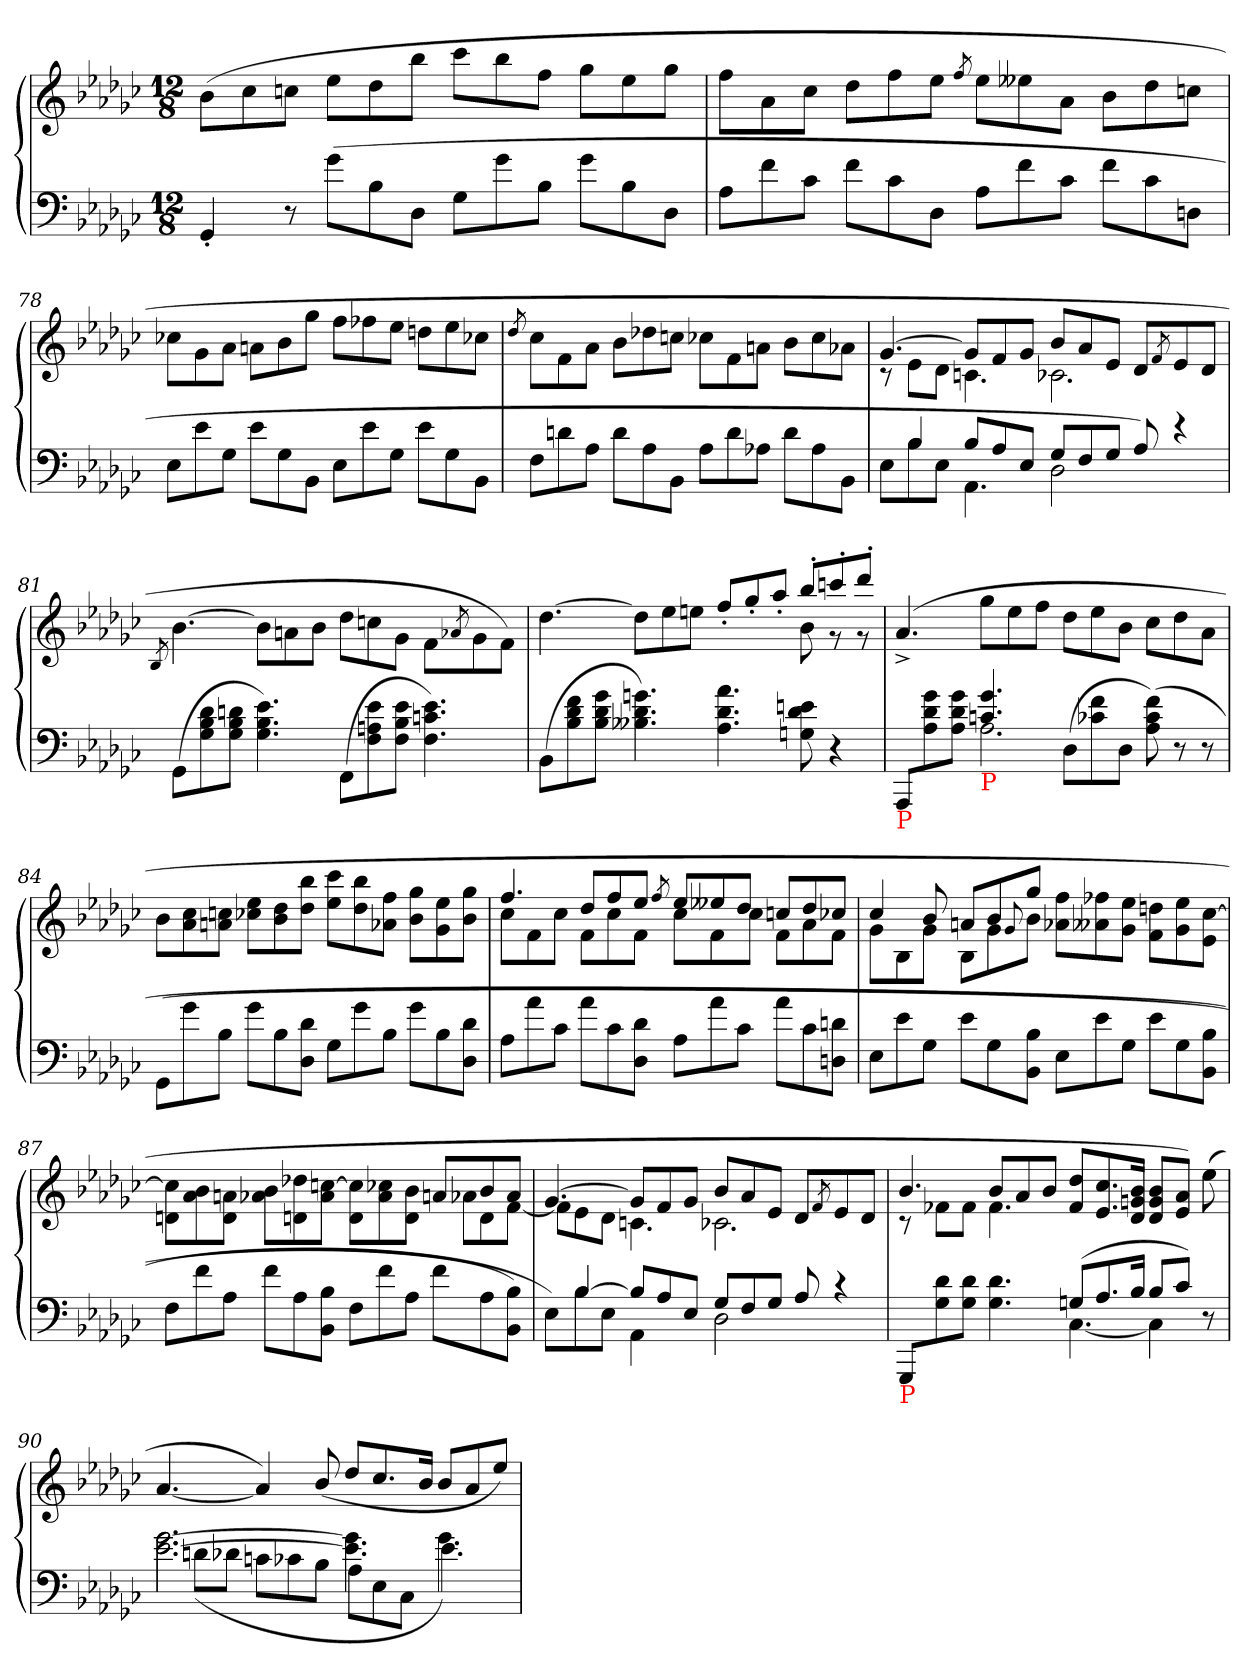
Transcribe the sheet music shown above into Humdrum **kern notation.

**kern	**kern
*part1	*part1
*staff2	*staff1
*clefF4	*clefG2
*k[b-e-a-d-g-c-]	*k[b-e-a-d-g-c-]
*e-:	*e-:
*M12/8	*M12/8
=	=
4GG-'<	(>8b-L
.	8cc-
8r	8ccnJ
(>8g-L	8ee-L
8B-	8dd-
8D-J	8bb-J
8G-L	8ccc-L
8g-	8bb-
8B-J	8ffJ
8g-L	8gg-L
8B-	8ee-
8D-J	8gg-J
=77	=77
8A-L	8ffL
8f	8a-
8c-J	8cc-J
8fL	8dd-L
8c-	8ff
8D-J	8ee-J
.	8qff/
8A-L	8ee-L
8f	8ee--X
8c-J	8a-J
8fL	8b-L
8c-	8dd-
8DnJ	8ccnJ
=78	=78
8E-L	8cc-X\L
8e-	8g-\
8G-J	8a-\J
8e-L	8anL
8G-	8b-
8BB-J	8gg-J
8E-L	8ffL
8e-	8ff-X
8G-J	8ee-J
8e-L	8ddnL
8G-	8ee-
8BB-J	8cc-XJ
=79	=79
.	8qdd-/
8FL	8cc-\L
8dn	8f\
8A-J	8a-\J
8dL	8b-L
8A-	8dd-X
8BB-J	8ccnJ
8A-L	8cc-X\L
8d	8f\
8A-XJ	8an\J
8dL	8b-L
8A-	8cc-
8BB-J	8a-XJ
=80	=80
*^	*^
8ryy	8E-L	[4.g-	8rc
4B-	8B-	.	8e-L
.	8E-J	.	8d-J
8B-L	4.AA-	8g-L]	4.cn
8A-	.	8f	.
8E-J	.	8g-J	.
8G-L	2D-	8b-L	2.c-X
8F	.	8a-	.
8G-J	.	8e-J	.
8A-)	.	8d-L	.
.	.	8qf/	.
4re	4ryy	8e-	.
.	.	8d-J	.
*v	*v	*	*
*	*v	*v
=81	=81
.	8qB-/
(>8GG-L	[4.b-
8d- 8B- 8G-	.
8dn 8B- 8G-J	.
4.e- 4.B- 4.G-)	8b-\L]
.	8an\
.	8b-\J
(>8FFL	8dd-L
8e- 8An 8F	8ccn
8e- 8B- 8FJ	8g-J
4.e- 4.cn 4.F)	8f\L
.	8qa-X/
.	8g-\
.	8f\J)
=82	=82
*	*^
(8BB-L	[4.dd-	4.ryy
8f 8d- 8B-	.	.
8g- 8d- 8B-J	.	.
4.gn 4.d- 4.B--X)	8dd-L]	4.ryy
.	8ee-	.
.	8eenJ	.
4.a-\ 4.d-\ 4.A-\	8ff'>/L	4.ryy
.	8gg-'>/	.
.	8aa-'>/J	.
8en 8d- 8Gn	8bb-'>/L	8b-
4r	8cccn'>/	8r
.	8ddd-'>/J	8r
=83	=83	=83
*^	*	*
!LO:TX:b:color=red:t=P	!	!	!
*	*	*v	*v
8AAA-/L	8ryy	(>4.a-^>
8g-\ 8d-\ 8A-\	8ryy	.
8g-\ 8d-\ 8A-\J	8ryy	.
!LO:TX:b:color=red:t=P	!	!
4.g- 4.cn	2.A-)	8gg-L
.	.	8ee-
.	.	8ffJ
(8D-\L	.	8dd-L
8f\ 8c-X\	.	8ee-
8D-\J	.	8b-J
(8f\ 8c-\ 8A-\)	4.ryy	8cc-L
8r	.	8dd-
8r	.	8a-J
*v	*v	*
=84	=84
(8GG-L	8b-L
8g-	8cc- 8a-
8B-J	8ccn 8anJ
8g-L	8ee- 8cc-XL
8B-	8dd- 8b-
8d- 8D-J	8bb- 8dd-J
8G-L	8ccc- 8ee-L
8g-	8bb- 8dd-
8B-J	8ff 8a-XJ
8g-L	8gg- 8b-L
8B-	8ee- 8g-
8d- 8D-J	8gg- 8b-J
=85	=85
*	*^
8A-L	4.ff	8cc-L
8a-	.	8f
8c-J	.	8cc-J
8a-L	8dd-L	8fL
8c-	8ff	8cc-
8d- 8D-J	8ee-J	8fJ
.	8qff/	.
8A-L	8ee-L	8cc-L
8a-	8ee--X	8f
8c-J	8dd-J	8cc-J
8a-L	8ccnL	8fL
8c-	8dd-	8a-
8dn 8DnJ	8cc-XJ	8fJ
=86	=86	=86
8E-L	4cc-	8g-L
8e-	.	8B-
8G-J	8b-	8g-J
8e-L	8anL	8B-L
8G-	8b-	8g-
.	.	8qqg-/
8B- 8BB-J	8gg-J	8b-J
8E-L	8ff\ 8a-X\L	4.ryy
8e-	8ff-X 8a--X	.
8G-J	8ee- 8g-J	.
8e-L	8ddn\ 8f\L	4.ryy
8G-	8ee-\ 8g-\	.
8B- 8BB-J	[8cc-\ 8e-\J	.
=87	=87	=87
8FL	8cc-]\ 8dn\L	4.ryy
8f	8b-\ 8a-\	.
8A-J	8an\ 8d\J	.
8fL	8b-\ 8a-X\L	4.ryy
8A-	8dd-X\ 8dn\	.
8B- 8BB-J	[8ccn\ 8a-\J	.
8FL	8cc]\ 8d\L	4.ryy
8f	8cc-X\ 8a-\	.
8A-J	8b-\ 8d\J	.
8fL	8anL	8a-XL
8A-	8b-	8d
8B- 8BB-J)	8a-J	[8fJ
=88	=88	=88
*^	*	*
8ryy	8E-L)	[4.g-	8fL]
[4B-	8B-	.	8e-
.	8E-J	.	8d-J
8B-L]	4AA-	8g-L]	4.cn
8A-	.	8f	.
8E-J	8ryy	8g-J	.
8G-L	2D-	8b-L	2.c-X
8F	.	8a-	.
8G-J	.	8e-J	.
(>8A-	.	8d-L	.
.	.	8qf/	.
4rc	4ryy	8e-	.
.	.	8d-J	.
=89	=89	=89	=89
!LO:TX:b:color=red:t=P	!	!	!
8GGG-/L	2.ryy	4.b-	8rc
8d-\ 8G-\	.	.	8f-XL
8d-\ 8G-\J	.	.	8f-J
4.d- 4.G-	.	8b-L	4.f-
.	.	8a-	.
.	.	8b-J	.
(8GnL	[4.C-	8dd- 8f-L	2.ryy
8.A-	.	8.cc- 8.e-	.
16B-Jk	.	16b- 16gn 16d-Jk	.
8B-L	4C-]	8b- 8g 8d-L	.
8c-J)	.	8a- 8e-J)	.
8ryy	8r	(8ee-\	.
*	*	*v	*v
=90	=90	=90
!	!LO:N:vis=2.	!
[2.g-\ [2.e-\	8g-\ 8e-\	[4.a-/
.	(>8dn\L	.
.	8d-X\J	.
.	8cn\L	4a-])
.	8c-X\	.
.	8B-\J	(>8b-/
4.g-]\ 4.e-]\	8A-\L	8dd-/L
.	8E-\	8.cc-/
.	8C-\J	.
.	.	16b-/Jk
4.g-\	4.e-)	8b-/L
.	.	8a-/
.	.	8ee-/J)
*v	*v	*
=	=
*-	*-
